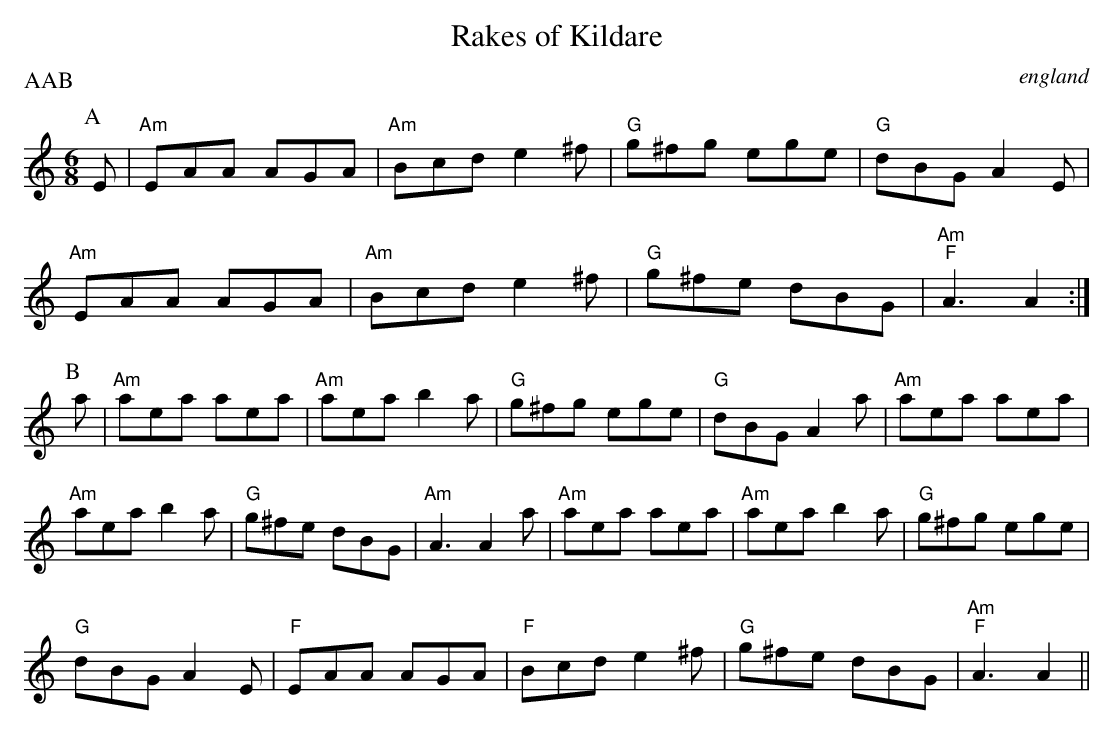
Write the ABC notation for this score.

X:1
T:Rakes of Kildare
O:england
P:AAB
M:6/8
K:Am
P:A
E|"Am"EAA AGA|"Am"Bcd e2^f|"G"g^fg ege|"G"dBG A2E|
"Am"EAA AGA|"Am"Bcd e2^f|"G"g^fe dBG|"Am""F"A3 A2:|
P:B
a|"Am"aea aea|"Am"aea b2a|"G"g^fg ege|"G"dBG A2a|"Am"aea aea|
"Am"aea b2a|"G"g^fe dBG|"Am"A3 A2a|"Am"aea aea|"Am"aea b2a|"G"g^fg ege|
"G"dBG A2E|"F"EAA AGA|"F"Bcd e2^f|"G"g^fe dBG|"Am""F"A3 A2||
